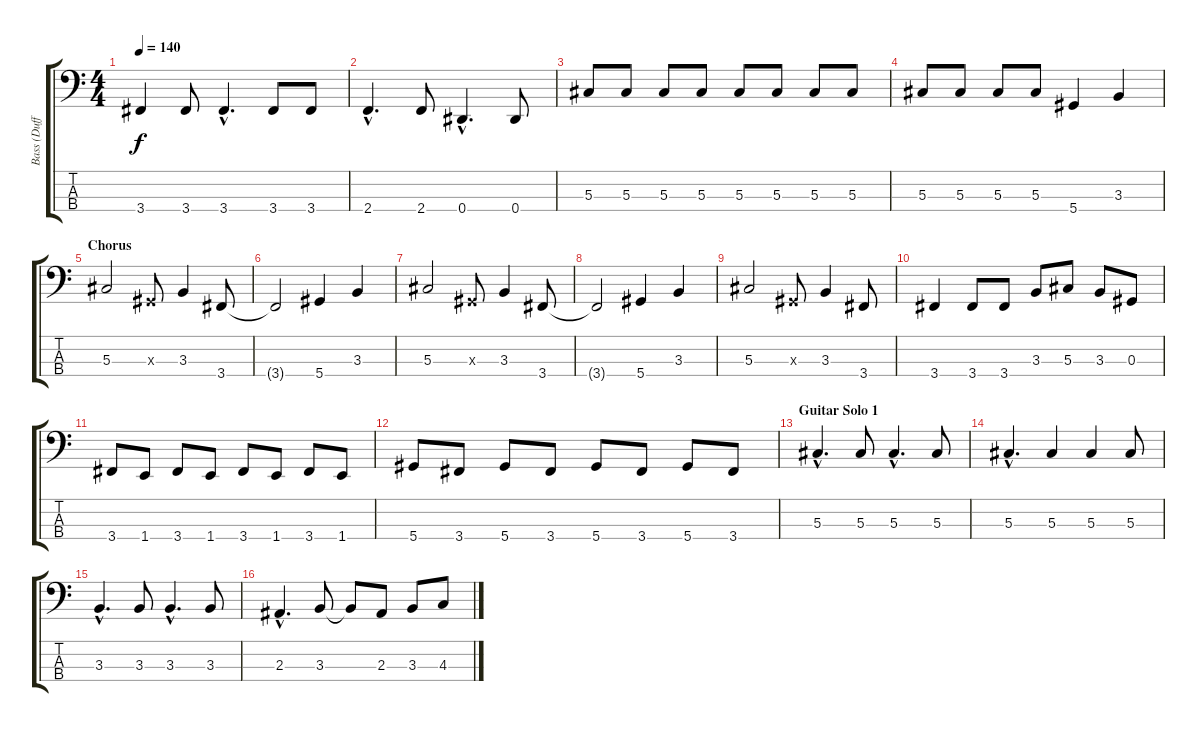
\track ("Bass (Duff)" "Bass (Duff") {instrument electricbasspick}
\staff {score tabs}
\tuning (Gb2 Db2 Ab1 Eb1) {hide}
\ts (4 4)
\tempo 140
\clef f4
\ks c
3.4.4{dy f} 3.4.8 3.4{hac}.4{d} 3.4.8 3.4.8 |
2.4{hac}.4{d} 2.4.8 0.4{hac}.4{d} 0.4.8 |
5.3.8 5.3.8 5.3.8 5.3.8 5.3.8 5.3.8 5.3.8 5.3.8 |
5.3.8 5.3.8 5.3.8 5.3.8 5.4.4 3.3.4 |
\section ("" "Chorus")
5.3.2 0.3{x}.8 3.3.4 3.4.8 |
3.4{t}.2 5.4.4 3.3.4 |
5.3.2 0.3{x}.8 3.3.4 3.4.8 |
3.4{t}.2 5.4.4 3.3.4 |
5.3.2 0.3{x}.8 3.3.4 3.4.8 |
3.4.4 3.4.8 3.4.8 3.3.8 5.3.8 3.3.8 0.3.8 |
3.4.8 1.4.8 3.4.8 1.4.8 3.4.8 1.4.8 3.4.8 1.4.8 |
5.4.8 3.4.8 5.4.8 3.4.8 5.4.8 3.4.8 5.4.8 3.4.8 |
\section ("" "Guitar Solo 1")
5.3{hac}.4{d} 5.3.8 5.3{hac}.4{d} 5.3.8 |
5.3{hac}.4{d} 5.3.4 5.3.4 5.3.8 |
3.3{hac}.4{d} 3.3.8 3.3{hac}.4{d} 3.3.8 |
2.3{hac}.4{d} 3.3.8 3.3{t}.8 2.3.8 3.3.8 4.3.8
